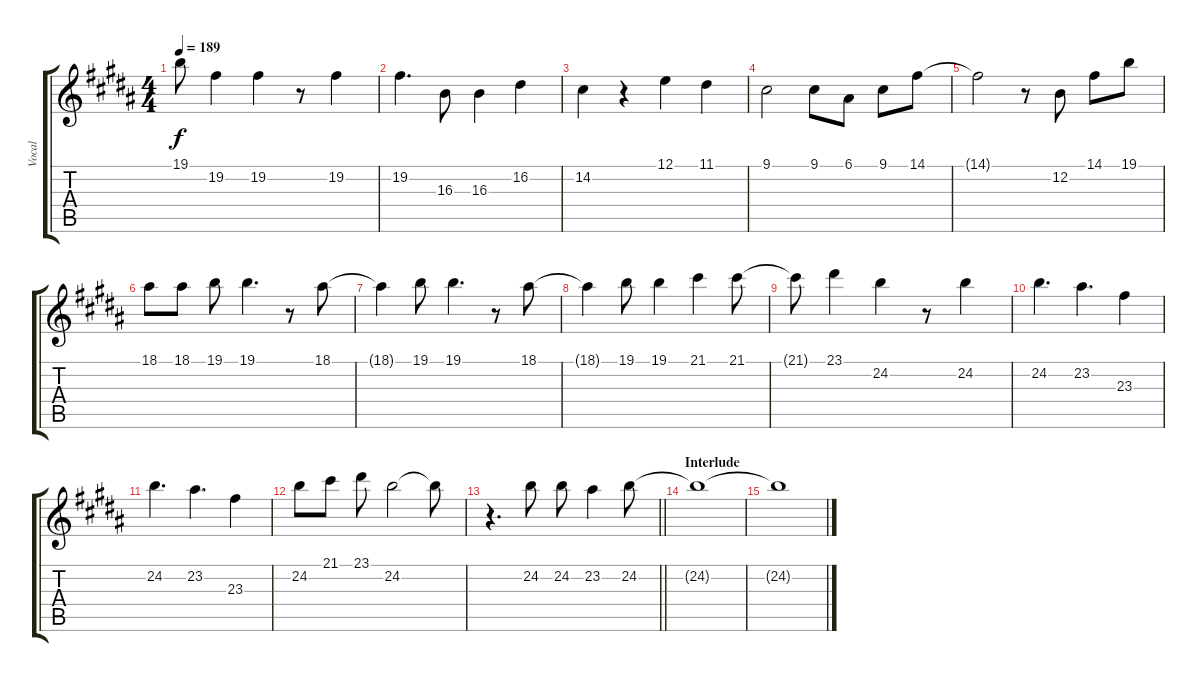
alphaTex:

\track ("Vocal" "Vocal") {instrument oboe}
\staff {score tabs}
\tuning (E4 B3 G3 D3 A2 E2) {hide}
\ts (4 4)
\tempo 189
\clef g2
\ks b
19.1{t}.8{dy f} 19.2.4 19.2.4 r.8 19.2.4 |
19.2.4{d} 16.3.8 16.3.4 16.2.4 |
14.2.4 r.4 12.1.4 11.1.4 |
9.1.2 9.1.8 6.1.8 9.1.8 14.1.8 |
14.1{t}.2 r.8 12.2.8 14.1.8 19.1.8 |
18.1.8 18.1.8 19.1.8 19.1.4{d} r.8 18.1.8 |
18.1{t}.4 19.1.8 19.1.4{d} r.8 18.1.8 |
18.1{t}.4 19.1.8 19.1.4 21.1.4 21.1.8 |
21.1{t}.8 23.1.4 24.2.4 r.8 24.2.4 |
24.2.4{d} 23.2.4{d} 23.3.4 |
24.2.4{d} 23.2.4{d} 23.3.4 |
24.2.8 21.1.8 23.1.8 24.2.2 24.2{t}.8 |
\barLineRight lightlight
r.4{d} 24.2.8 24.2.8 23.2.4 24.2.8 |
\section ("" "Interlude")
24.2{t}.1 |
24.2{t}.1
